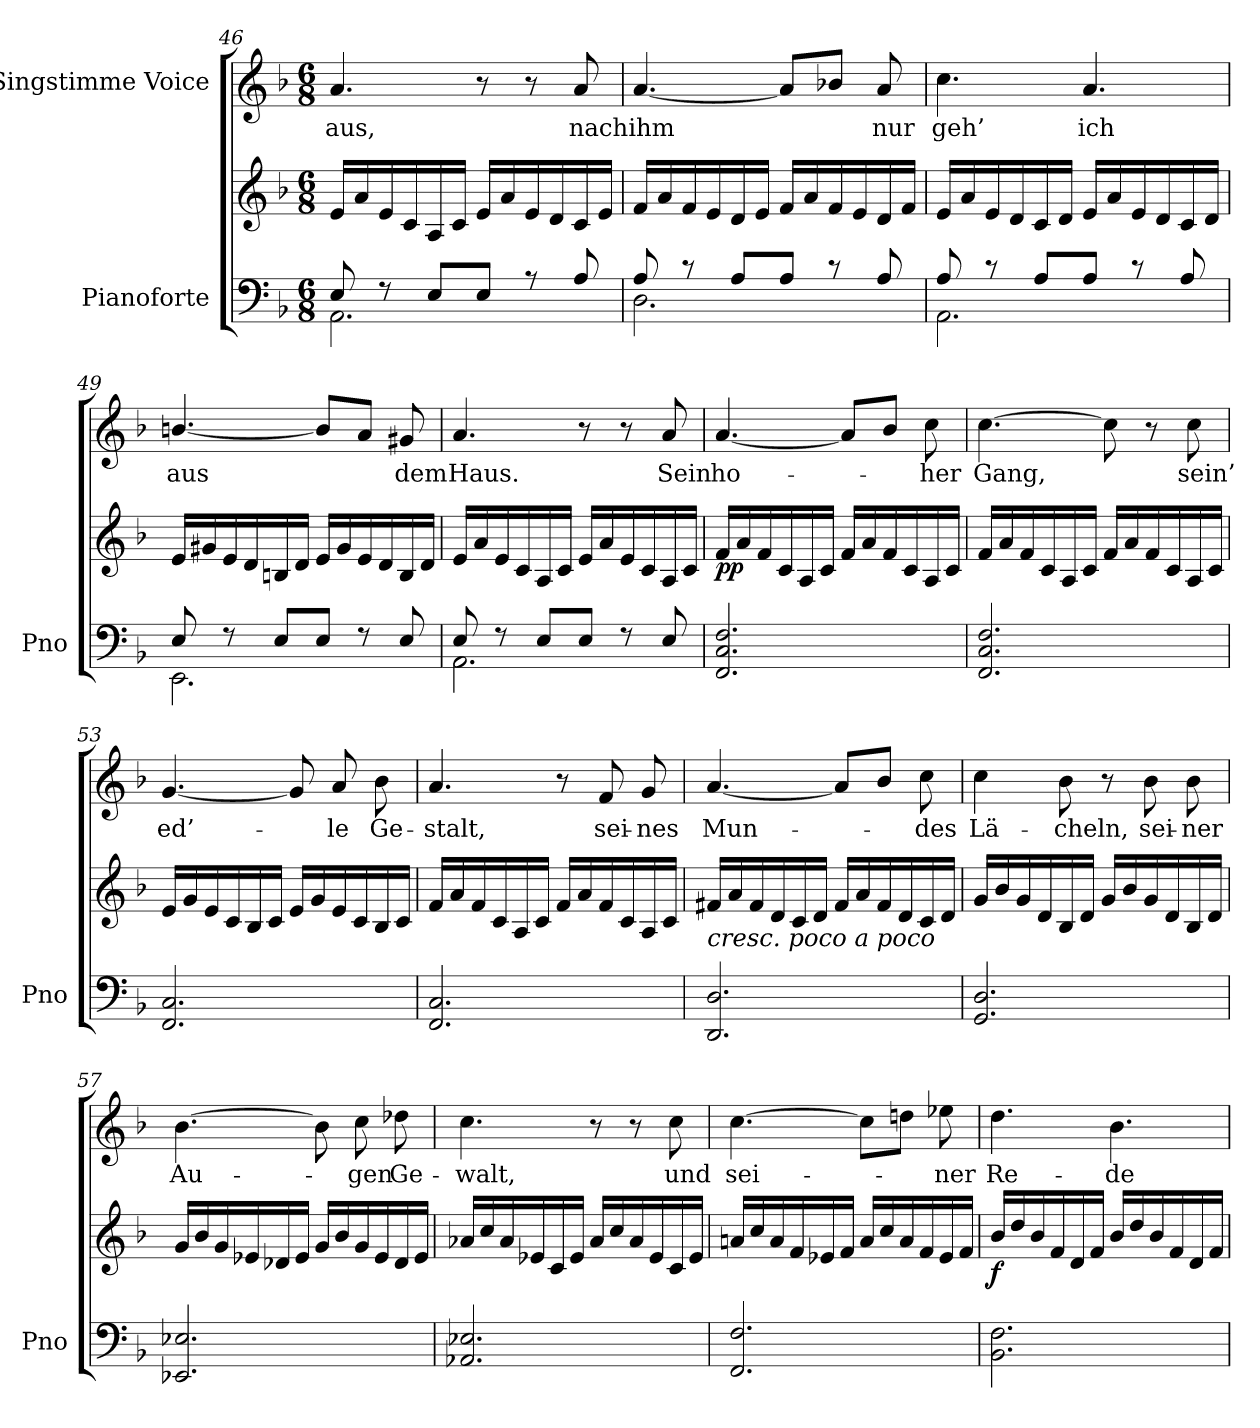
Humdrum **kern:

**kern	**kern	**dynam	**kern	**text
*part2	*part2	*part2	*part1	*part1
*staff3	*staff2	*staff2/3	*staff1	*staff1
*I"Pianoforte	*	*	*I"Singstimme Voice	*
*I'Pno	*	*	*	*
*clefF4	*clefG2	*	*clefG2	*
*k[b-]	*k[b-]	*	*k[b-]	*
*M6/8	*M6/8	*	*M6/8	*
=46	=46	=46	=46	=46
*^	*	*	*	*
!	!	!	!	!	!LO:LY:b
8E/	2.AA\	16e/LL	.	4.a/	-aus,
.	.	16a/	.	.	.
8r	.	16e/	.	.	.
.	.	16c/	.	.	.
8E/L	.	16A/	.	.	.
.	.	16c/JJ	.	.	.
8E/J	.	16e/LL	.	8r	.
.	.	16a/	.	.	.
8r	.	16e/	.	8r	.
.	.	16d/	.	.	.
!	!	!	!	!	!LO:LY:b
8A/	.	16c/	.	8a/	nach
.	.	16e/JJ	.	.	.
=47	=47	=47	=47	=47	=47
!	!	!	!	!	!LO:LY:b
8A/	2.D\	16f/LL	.	[4.a/	ihm
.	.	16a/	.	.	.
8r	.	16f/	.	.	.
.	.	16e/	.	.	.
8A/L	.	16d/	.	.	.
.	.	16e/JJ	.	.	.
8A/J	.	16f/LL	.	8a/L]	.
.	.	16a/	.	.	.
8r	.	16f/	.	8b-X/J	.
.	.	16e/	.	.	.
!	!	!	!	!	!LO:LY:b
8A/	.	16d/	.	8a/	nur
.	.	16f/JJ	.	.	.
!!LO:PB:g=z
=48	=48	=48	=48	=48	=48
!	!	!	!	!	!LO:LY:b
8A/	2.AA\	16e/LL	.	4.cc\	geh’
.	.	16a/	.	.	.
8r	.	16e/	.	.	.
.	.	16d/	.	.	.
8A/L	.	16c/	.	.	.
.	.	16d/JJ	.	.	.
!	!	!	!	!	!LO:LY:b
8A/J	.	16e/LL	.	4.a/	ich
.	.	16a/	.	.	.
8r	.	16e/	.	.	.
.	.	16d/	.	.	.
8A/	.	16c/	.	.	.
.	.	16d/JJ	.	.	.
!!LO:LB:g=z
=49	=49	=49	=49	=49	=49
!	!	!	!	!	!LO:LY:b
8E/	2.EE\	16e/LL	.	[4.bn/	aus
.	.	16g#X/	.	.	.
8r	.	16e/	.	.	.
.	.	16d/	.	.	.
8E/L	.	16Bn/	.	.	.
.	.	16d/JJ	.	.	.
8E/J	.	16e/LL	.	8b/L]	.
.	.	16g#/	.	.	.
8r	.	16e/	.	8a/J	.
.	.	16d/	.	.	.
!	!	!	!	!	!LO:LY:b
8E/	.	16B/	.	8g#X/	dem
.	.	16d/JJ	.	.	.
=50	=50	=50	=50	=50	=50
!	!	!	!	!	!LO:LY:b
8E/	2.AA\	16e/LL	.	4.a/	Haus.
.	.	16a/	.	.	.
8r	.	16e/	.	.	.
.	.	16c/	.	.	.
8E/L	.	16A/	.	.	.
.	.	16c/JJ	.	.	.
8E/J	.	16e/LL	.	8r	.
.	.	16a/	.	.	.
8r	.	16e/	.	8r	.
.	.	16c/	.	.	.
!	!	!	!	!	!LO:LY:b
8E/	.	16A/	.	8a/	Sein
.	.	16c/JJ	.	.	.
*v	*v	*	*	*	*
=51	=51	=51	=51	=51
!	!	!LO:DY:b	!	!LO:LY:b
2.FF/ 2.C/ 2.F/	16f/LL	pp	[4.a/	ho-
.	16a/	.	.	.
.	16f/	.	.	.
.	16c/	.	.	.
.	16A/	.	.	.
.	16c/JJ	.	.	.
.	16f/LL	.	8a/L]	.
.	16a/	.	.	.
.	16f/	.	8b-/J	.
.	16c/	.	.	.
!	!	!	!	!LO:LY:b
.	16A/	.	8cc\	-her
.	16c/JJ	.	.	.
!!LO:LB:g=z
=52	=52	=52	=52	=52
!	!	!	!	!LO:LY:b
2.FF/ 2.C/ 2.F/	16f/LL	.	[4.cc\	Gang,
.	16a/	.	.	.
.	16f/	.	.	.
.	16c/	.	.	.
.	16A/	.	.	.
.	16c/JJ	.	.	.
.	16f/LL	.	8cc\]	.
.	16a/	.	.	.
.	16f/	.	8r	.
.	16c/	.	.	.
!	!	!	!	!LO:LY:b
.	16A/	.	8cc\	sein’
.	16c/JJ	.	.	.
!!LO:LB:g=z
=53	=53	=53	=53	=53
!	!	!	!	!LO:LY:b
2.FF/ 2.C/	16e/LL	.	[4.g/	ed’-
.	16g/	.	.	.
.	16e/	.	.	.
.	16c/	.	.	.
.	16B-/	.	.	.
.	16c/JJ	.	.	.
.	16e/LL	.	8g/]	.
.	16g/	.	.	.
!	!	!	!	!LO:LY:b
.	16e/	.	8a/	le
.	16c/	.	.	.
!	!	!	!	!LO:LY:b
.	16B-/	.	8b-\	Ge-
.	16c/JJ	.	.	.
=54	=54	=54	=54	=54
!	!	!	!	!LO:LY:b
2.FF/ 2.C/	16f/LL	.	4.a/	-stalt,
.	16a/	.	.	.
.	16f/	.	.	.
.	16c/	.	.	.
.	16A/	.	.	.
.	16c/JJ	.	.	.
.	16f/LL	.	8r	.
.	16a/	.	.	.
!	!	!	!	!LO:LY:b
.	16f/	.	8f/	sei-
.	16c/	.	.	.
!	!	!	!	!LO:LY:b
.	16A/	.	8g/	-nes
.	16c/JJ	.	.	.
=55	=55	=55	=55	=55
!	!LO:TX:b:i:t=cresc. poco a poco	!	!	!
!	!	!	!	!LO:LY:b
2.DD/ 2.D/	16f#X/LL	.	[4.a/	Mun-
.	16a/	.	.	.
.	16f#/	.	.	.
.	16d/	.	.	.
.	16c/	.	.	.
.	16d/JJ	.	.	.
.	16f#/LL	.	8a/L]	.
.	16a/	.	.	.
.	16f#/	.	8b-/J	.
.	16d/	.	.	.
!	!	!	!	!LO:LY:b
.	16c/	.	8cc\	-des
.	16d/JJ	.	.	.
!!LO:LB:g=z
=56	=56	=56	=56	=56
!	!	!	!	!LO:LY:b
2.GG/ 2.D/	16g/LL	.	4cc\	Lä-
.	16b-/	.	.	.
.	16g/	.	.	.
.	16d/	.	.	.
!	!	!	!	!LO:LY:b
.	16B-/	.	8b-\	-cheln,
.	16d/JJ	.	.	.
.	16g/LL	.	8r	.
.	16b-/	.	.	.
!	!	!	!	!LO:LY:b
.	16g/	.	8b-\	sei-
.	16d/	.	.	.
!	!	!	!	!LO:LY:b
.	16B-/	.	8b-\	-ner
.	16d/JJ	.	.	.
!!LO:PB:g=z
=57	=57	=57	=57	=57
!	!	!	!	!LO:LY:b
2.EE-X/ 2.E-X/	16g/LL	.	[4.b-\	Au-
.	16b-/	.	.	.
.	16g/	.	.	.
.	16e-X/	.	.	.
.	16d-X/	.	.	.
.	16e-/JJ	.	.	.
.	16g/LL	.	8b-\]	.
.	16b-/	.	.	.
!	!	!	!	!LO:LY:b
.	16g/	.	8cc\	-gen
.	16e-/	.	.	.
!	!	!	!	!LO:LY:b
.	16d-/	.	8dd-X\	Ge-
.	16e-/JJ	.	.	.
=58	=58	=58	=58	=58
!	!	!	!	!LO:LY:b
2.AA-X/ 2.E-X/	16a-X/LL	.	4.cc\	-walt,
.	16cc/	.	.	.
.	16a-/	.	.	.
.	16e-X/	.	.	.
.	16c/	.	.	.
.	16e-/JJ	.	.	.
.	16a-/LL	.	8r	.
.	16cc/	.	.	.
.	16a-/	.	8r	.
.	16e-/	.	.	.
!	!	!	!	!LO:LY:b
.	16c/	.	8cc\	und
.	16e-/JJ	.	.	.
=59	=59	=59	=59	=59
!	!	!	!	!LO:LY:b
2.FF/ 2.F/	16an/LL	.	[4.cc\	sei-
.	16cc/	.	.	.
.	16a/	.	.	.
.	16f/	.	.	.
.	16e-X/	.	.	.
.	16f/JJ	.	.	.
.	16a/LL	.	8cc\L]	.
.	16cc/	.	.	.
.	16a/	.	8ddn\J	.
.	16f/	.	.	.
!	!	!	!	!LO:LY:b
.	16e-/	.	8ee-X\	-ner
.	16f/JJ	.	.	.
!!LO:LB:g=z
=60	=60	=60	=60	=60
!	!	!LO:DY:b	!	!LO:LY:b
2.BB-\ 2.F\	16b-/LL	f	4.dd\	Re-
.	16dd/	.	.	.
.	16b-/	.	.	.
.	16f/	.	.	.
.	16d/	.	.	.
.	16f/JJ	.	.	.
!	!	!	!	!LO:LY:b
.	16b-/LL	.	4.b-\	-de
.	16dd/	.	.	.
.	16b-/	.	.	.
.	16f/	.	.	.
.	16d/	.	.	.
.	16f/JJ	.	.	.
=	=	=	=	=
*-	*-	*-	*-	*-
